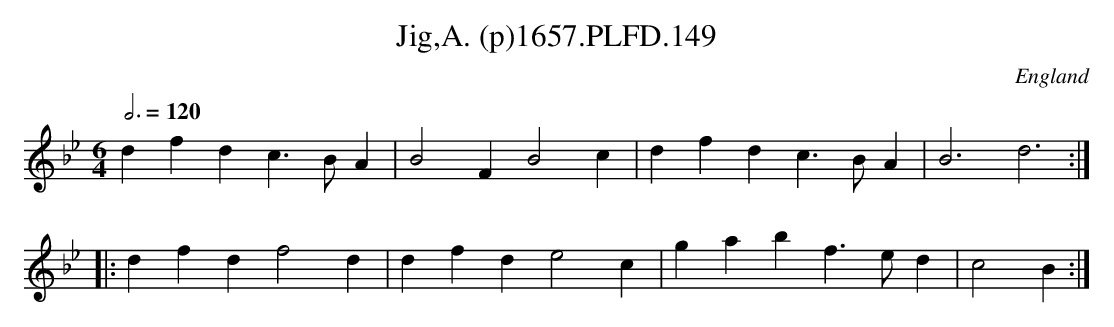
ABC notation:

X:1
T:Jig,A. (p)1657.PLFD.149
M:6/4
L:1/4
Q:3/4=120
O:England
K:Bb
dfdc>BA|B2FB2c|dfdc>BA|B3d3:|
|:dfdf2d|dfde2c|gabf>ed|c2B:|
